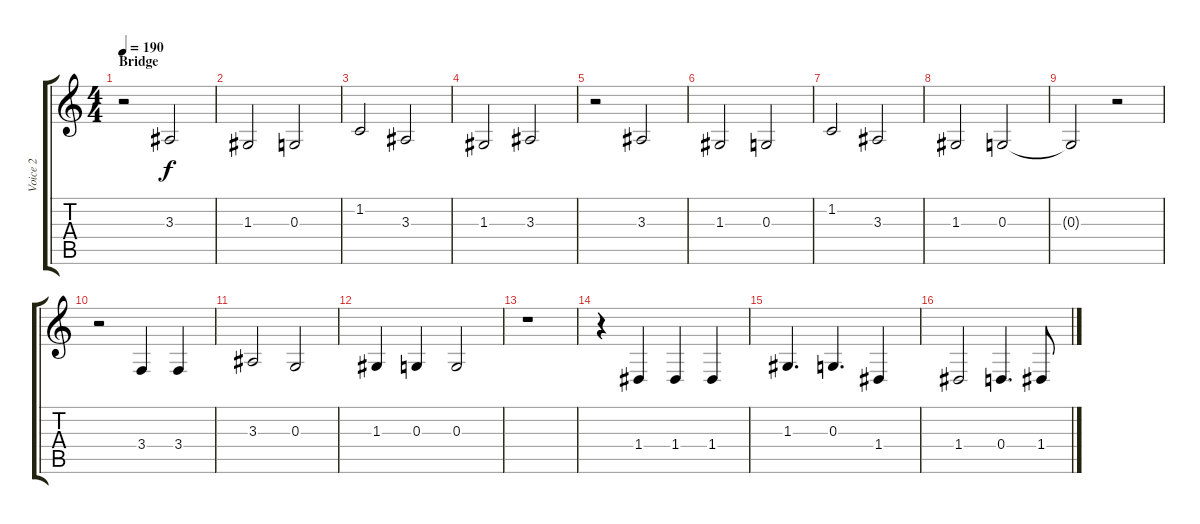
\track ("Voice 2" "Voice 2") {instrument lead2sawtooth}
\staff {score tabs}
\tuning (E4 B3 G3 D3 A2 E2) {hide}
\ts (4 4)
\section ("" "Bridge")
\tempo 190
\clef g2
\ks c
r.2{dy f} 3.3.2 |
1.3.2 0.3.2 |
1.2.2 3.3.2 |
1.3.2 3.3.2 |
r.2 3.3.2 |
1.3.2 0.3.2 |
1.2.2 3.3.2 |
1.3.2 0.3.2 |
0.3{t}.2 r.2 |
r.2 3.4.4 3.4.4 |
3.3.2 0.3.2 |
1.3.4 0.3.4 0.3.2 |
r.1 |
r.4 1.4.4 1.4.4 1.4.4 |
1.3.4{d} 0.3.4{d} 1.4.4 |
1.4.2 0.4.4{d} 1.4.8
